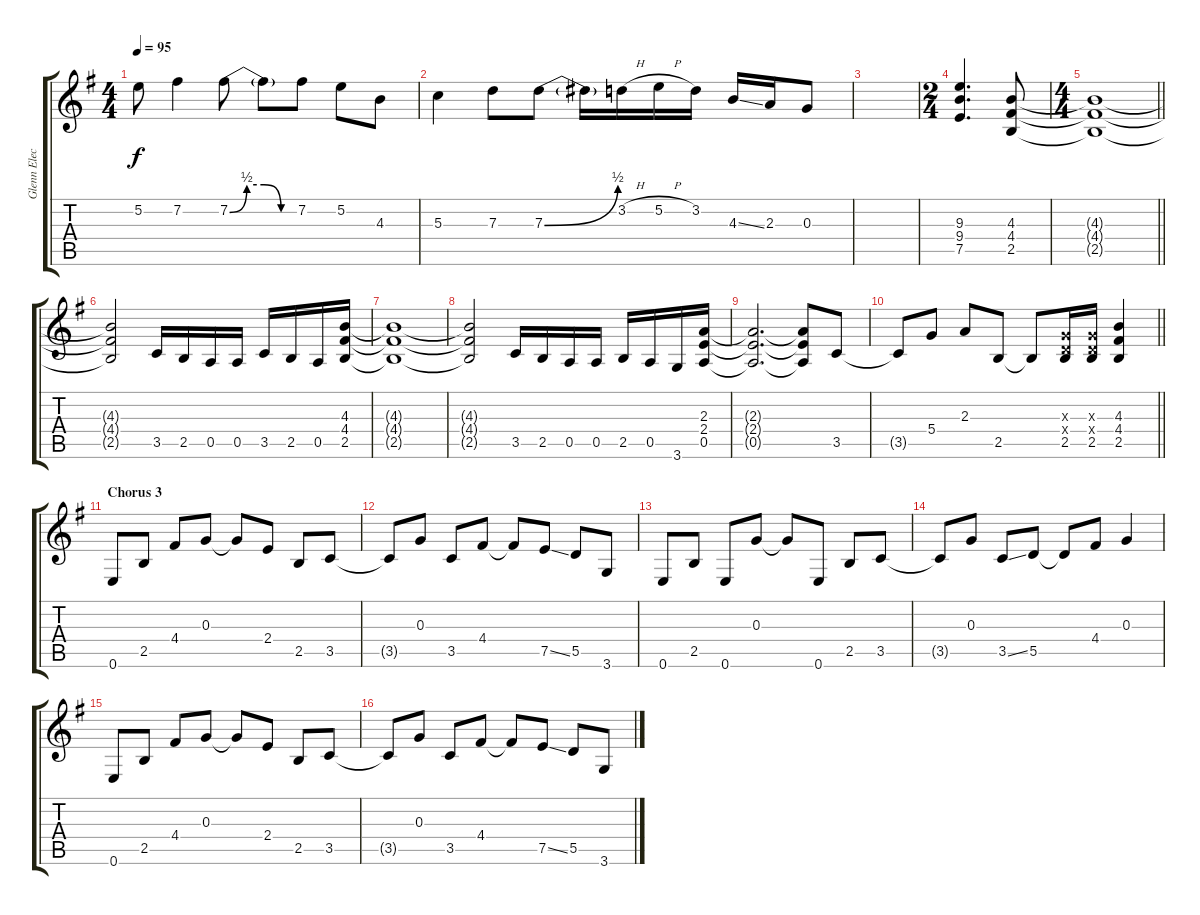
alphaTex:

\track ("Glenn Electric" "Glenn Elec") {instrument distortionguitar}
\staff {score tabs}
\tuning (E4 B3 G3 D3 A2 E2) {hide}
\ts (4 4)
\tempo 95
\clef g2
\ks g
5.2.8{dy f} 7.2.4 7.2{be (custom 0 0 15 2 30 2 45 0 60 0)}.8 7.2{t}.8 7.2.8 5.2.8 4.3.8 |
5.3.4 7.3.8 7.3{be (bend 0 0 60 2)}.8 7.3{t}.16 3.2{h}.16 5.2{h}.16 3.2.16 4.3{ss}.16 2.3.16 0.3.8 |
|
\ts (2 4)
(9.3 9.4 7.5).4{d} (4.3 4.4 2.5).8 |
\ts (4 4)
\barLineRight lightlight
(4.3{t} 4.4{t} 2.5{t}).1 |
(4.3{t} 4.4{t} 2.5{t}).2 3.5.16 2.5.16 0.5.16 0.5.16 3.5.16 2.5.16 0.5.16 (4.3 4.4 2.5).16 |
(4.3{t} 4.4{t} 2.5{t}).1 |
(4.3{t} 4.4{t} 2.5{t}).2 3.5.16 2.5.16 0.5.16 0.5.16 2.5.16 0.5.16 3.6.16 (2.3 2.4 0.5).16 |
(2.3{t} 2.4{t} 0.5{t}).2{d} (2.3{t} 2.4{t} 0.5{t}).8 3.5.8 |
\barLineRight lightlight
3.5{t}.8 5.4.8 2.3.8 2.5.8 2.5{t}.8 (0.3{x} 0.4{x} 2.5).16 (0.3{x} 0.4{x} 2.5).16 (4.3 4.4 2.5).4 |
\section ("" "Chorus 3")
0.6.8 2.5.8 4.4.8 0.3.8 0.3{t}.8 2.4.8 2.5.8 3.5.8 |
3.5{t}.8 0.3.8 3.5.8 4.4.8 4.4{t}.8 7.5{ss}.8 5.5.8 3.6.8 |
0.6.8 2.5.8 0.6.8 0.3.8 0.3{t}.8 0.6.8 2.5.8 3.5.8 |
3.5{t}.8 0.3.8 3.5{ss}.8 5.5.8 5.5{t}.8 4.4.8 0.3.4 |
0.6.8 2.5.8 4.4.8 0.3.8 0.3{t}.8 2.4.8 2.5.8 3.5.8 |
3.5{t}.8 0.3.8 3.5.8 4.4.8 4.4{t}.8 7.5{ss}.8 5.5.8 3.6.8
